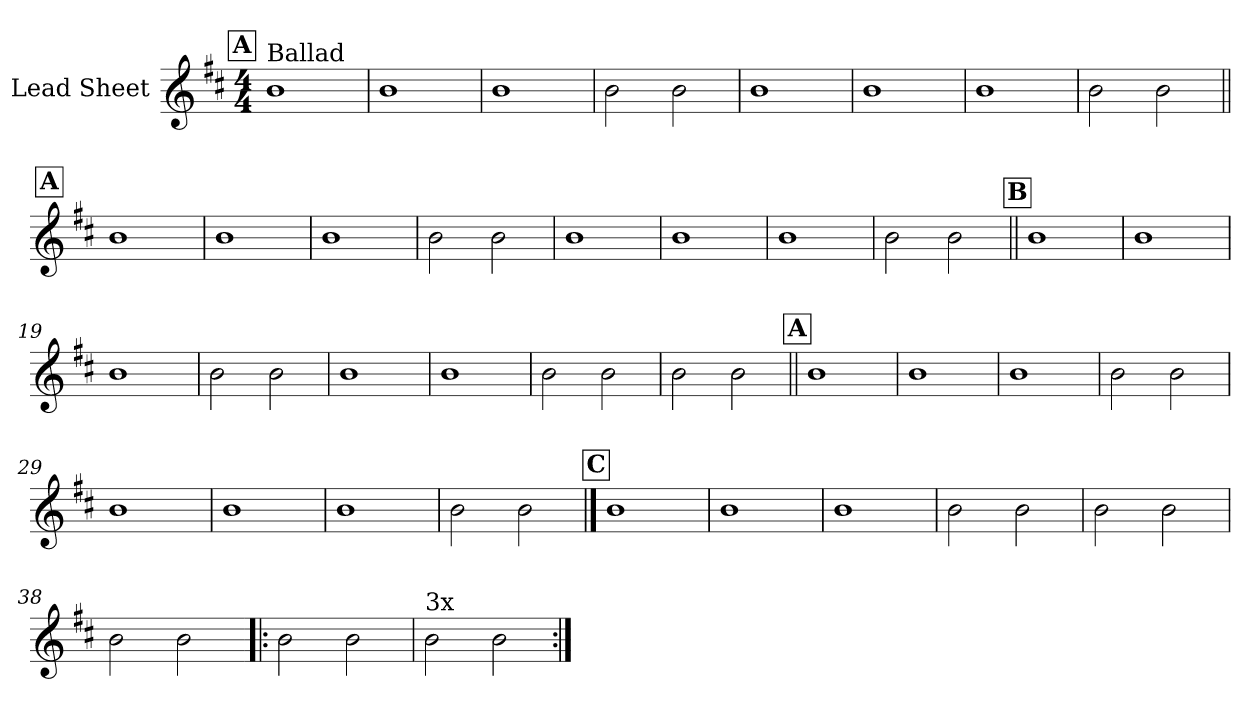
**kern
*part1
*staff1
*I"Lead Sheet
*clefG2
*k[f#c#]
*D:
*M4/4
!!LO:REH:place=s1:a:fs=14:t=A
=1
!LO:TX:a:t=Ballad
1b
=2
1b
=3
1b
=4
2b\
2b\
!!LO:LB:g=z
=5
1b
=6
1b
=7
1b
=8
2b\
2b\
!!LO:LB:g=z
!!LO:REH:place=s1:a:fs=14:t=A
=9||
1b
=10
1b
=11
1b
=12
2b\
2b\
!!LO:LB:g=z
=13
1b
=14
1b
=15
1b
=16
2b\
2b\
!!LO:LB:g=z
!!LO:REH:place=s1:a:fs=14:t=B
=17||
1b
=18
1b
=19
1b
=20
2b\
2b\
!!LO:LB:g=z
=21
1b
=22
1b
=23
2b\
2b\
=24
2b\
2b\
!!LO:LB:g=z
!!LO:REH:place=s1:a:fs=14:t=A
=25||
1b
=26
1b
=27
1b
=28
2b\
2b\
!!LO:LB:g=z
=29
1b
=30
1b
=31
1b
=32
2b\
2b\
!!LO:LB:g=z
!!LO:REH:place=s1:a:fs=14:t=C
==33
1b
=34
1b
=35
1b
=36
2b\
2b\
!!LO:LB:g=z
=37
2b\
2b\
=38
2b\
2b\
=39!|:
2b\
2b\
=40
!LO:TX:a:t=3x
2b\
2b\
=:|!
*-
